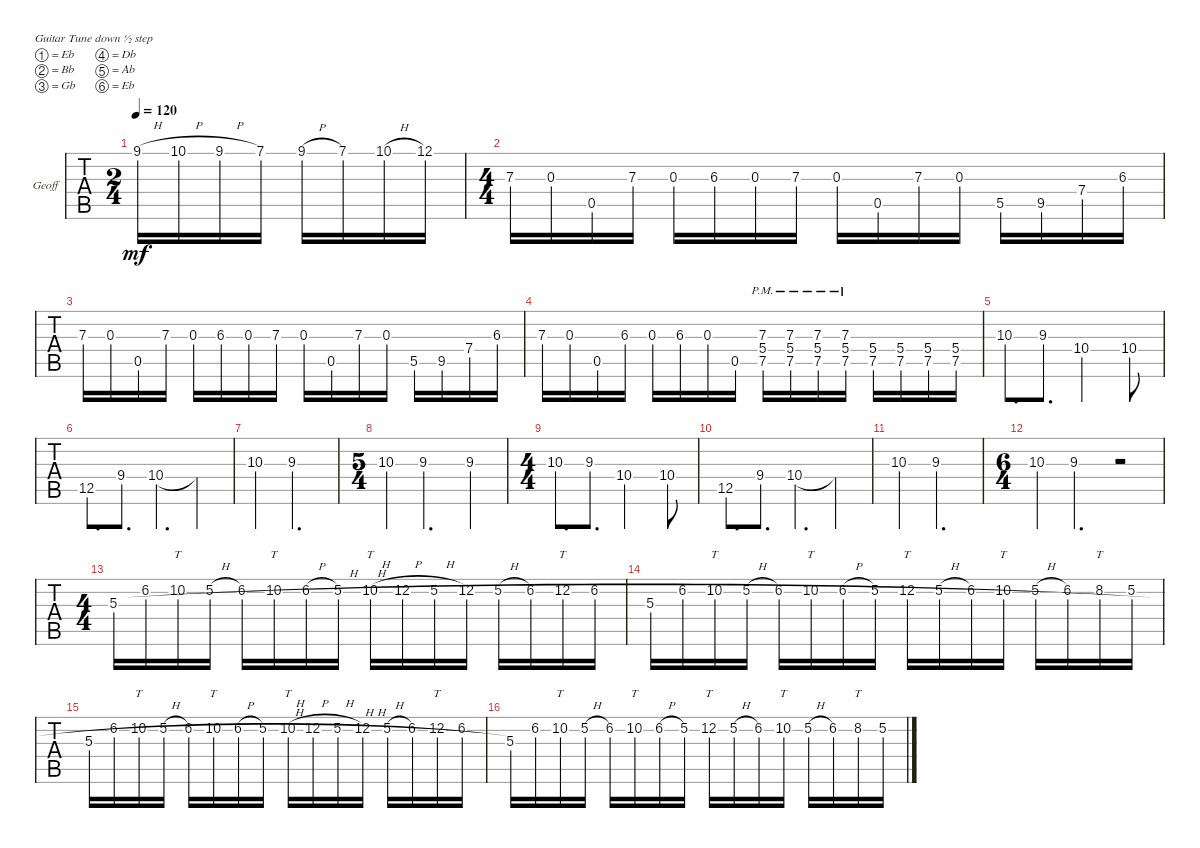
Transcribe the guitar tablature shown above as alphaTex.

\defaultSystemsLayout 4
\bracketExtendMode groupsimilarinstruments
\firstSystemTrackNameOrientation horizontal
\otherSystemsTrackNameOrientation horizontal
\track ("Geoff" "Geoff") {instrument acousticguitarsteel}
\staff {tabs}
\tuning (Eb4 Bb3 Gb3 Db3 Ab2 Eb2)
\ts (2 4)
\tempo 120
\clef g2
\ks c
9.1{h}.16{dy mf} 10.1{h}.16 9.1{h}.16 7.1.16 9.1{h}.16 7.1.16 10.1{h}.16 12.1.16 |
\ts (4 4)
7.3.16 0.3.16 0.5.16 7.3.16 0.3.16 6.3.16 0.3.16 7.3.16 0.3.16 0.5.16 7.3.16 0.3.16 5.5.16 9.5.16 7.4.16 6.3.16 |
7.3.16 0.3.16 0.5.16 7.3.16 0.3.16 6.3.16 0.3.16 7.3.16 0.3.16 0.5.16 7.3.16 0.3.16 5.5.16 9.5.16 7.4.16 6.3.16 |
7.3.16 0.3.16 0.5.16 6.3.16 0.3.16 6.3.16 0.3.16 0.5.16 (7.5{pm} 5.4 7.3).16 (7.5{pm} 5.4 7.3).16 (7.5{pm} 5.4 7.3).16 (7.5{pm} 5.4 7.3).16 (7.5 5.4).16 (7.5 5.4).16 (7.5 5.4).16 (7.5 5.4).16 |
10.3.8{d} 9.3.8{d} 10.4.2 10.4.8 |
12.5.8{d} 9.4.8{d} 10.4.4{d} 10.4{t}.4 |
10.3.4 9.3.2{d} |
\ts (5 4)
10.3.4 9.3.2{d} 9.3.4 |
\ts (4 4)
10.3.8{d} 9.3.8{d} 10.4.2 10.4.8 |
12.5.8{d} 9.4.8{d} 10.4.4{d} 10.4{t}.4 |
10.3.4 9.3.2{d} |
\ts (6 4)
\scale
0.381903 10.3.4 9.3.2{d} r.2 |
\ts (4 4)
5.3{h}.16 6.2.16 10.2.16{tt} 5.2{h}.16 6.2.16 10.2.16{tt} 6.2{h}.16 5.2.16 10.2{h}.16{tt} 12.2{h}.16 5.2{h}.16 12.2.16 5.2{h}.16 6.2.16 12.2.16{tt} 6.2.16 |
5.3{h}.16 6.2.16 10.2.16{tt} 5.2{h}.16 6.2.16 10.2.16{tt} 6.2{h}.16 5.2.16 12.2.16{tt} 5.2{h}.16 6.2.16 10.2.16{tt} 5.2{h}.16 6.2.16 8.2.16{tt} 5.2.16 |
5.3{h}.16 6.2.16 10.2.16{tt} 5.2{h}.16 6.2.16 10.2.16{tt} 6.2{h}.16 5.2.16 10.2{h}.16{tt} 12.2{h}.16 5.2{h}.16 12.2.16 5.2{h}.16 6.2.16 12.2.16{tt} 6.2.16 |
5.3.16 6.2.16 10.2.16{tt} 5.2{h}.16 6.2.16 10.2.16{tt} 6.2{h}.16 5.2.16 12.2.16{tt} 5.2{h}.16 6.2.16 10.2.16{tt} 5.2{h}.16 6.2.16 8.2.16{tt} 5.2.16
